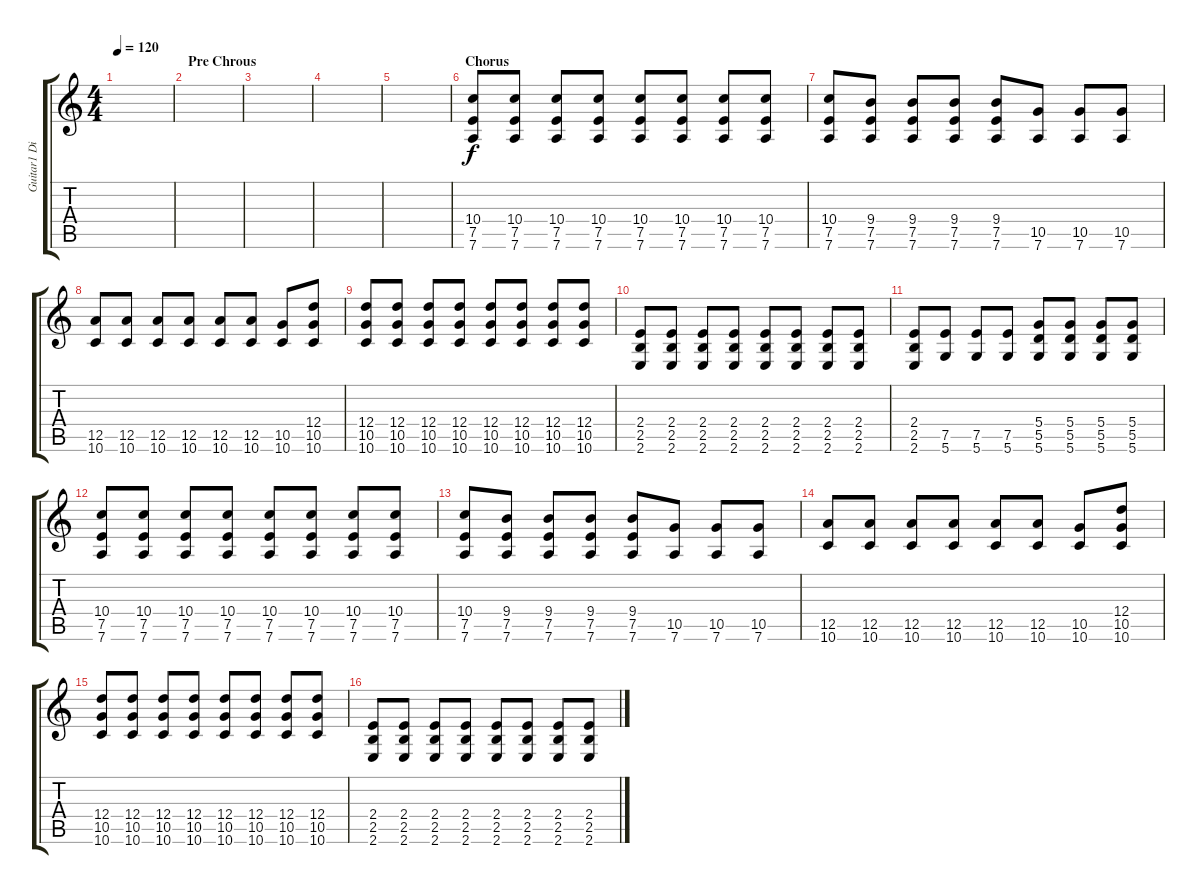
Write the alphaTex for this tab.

\track ("Guitar1 Dist" "Guitar1 Di") {instrument overdrivenguitar}
\staff {score tabs}
\tuning (E4 B3 G3 D3 A2 D2) {hide}
\ts (4 4)
\tempo 120
\clef g2
\ks c
|
\section ("" "Pre Chrous")
|
|
|
|
\section ("" "Chorus")
(10.4 7.5 7.6).8 (10.4 7.5 7.6).8 (10.4 7.5 7.6).8 (10.4 7.5 7.6).8 (10.4 7.5 7.6).8 (10.4 7.5 7.6).8 (10.4 7.5 7.6).8 (10.4 7.5 7.6).8 |
(10.4 7.5 7.6).8 (9.4 7.5 7.6).8 (9.4 7.5 7.6).8 (9.4 7.5 7.6).8 (9.4 7.5 7.6).8 (10.5 7.6).8 (10.5 7.6).8 (10.5 7.6).8 |
(12.5 10.6).8 (12.5 10.6).8 (12.5 10.6).8 (12.5 10.6).8 (12.5 10.6).8 (12.5 10.6).8 (10.5 10.6).8 (12.4 10.5 10.6).8 |
(12.4 10.5 10.6).8 (12.4 10.5 10.6).8 (12.4 10.5 10.6).8 (12.4 10.5 10.6).8 (12.4 10.5 10.6).8 (12.4 10.5 10.6).8 (12.4 10.5 10.6).8 (12.4 10.5 10.6).8 |
(2.4 2.5 2.6).8 (2.4 2.5 2.6).8 (2.4 2.5 2.6).8 (2.4 2.5 2.6).8 (2.4 2.5 2.6).8 (2.4 2.5 2.6).8 (2.4 2.5 2.6).8 (2.4 2.5 2.6).8 |
(2.4 2.5 2.6).8 (7.5 5.6).8 (7.5 5.6).8 (7.5 5.6).8 (5.4 5.5 5.6).8 (5.4 5.5 5.6).8 (5.4 5.5 5.6).8 (5.4 5.5 5.6).8 |
(10.4 7.5 7.6).8 (10.4 7.5 7.6).8 (10.4 7.5 7.6).8 (10.4 7.5 7.6).8 (10.4 7.5 7.6).8 (10.4 7.5 7.6).8 (10.4 7.5 7.6).8 (10.4 7.5 7.6).8 |
(10.4 7.5 7.6).8 (9.4 7.5 7.6).8 (9.4 7.5 7.6).8 (9.4 7.5 7.6).8 (9.4 7.5 7.6).8 (10.5 7.6).8 (10.5 7.6).8 (10.5 7.6).8 |
(12.5 10.6).8 (12.5 10.6).8 (12.5 10.6).8 (12.5 10.6).8 (12.5 10.6).8 (12.5 10.6).8 (10.5 10.6).8 (12.4 10.5 10.6).8 |
(12.4 10.5 10.6).8 (12.4 10.5 10.6).8 (12.4 10.5 10.6).8 (12.4 10.5 10.6).8 (12.4 10.5 10.6).8 (12.4 10.5 10.6).8 (12.4 10.5 10.6).8 (12.4 10.5 10.6).8 |
(2.4 2.5 2.6).8 (2.4 2.5 2.6).8 (2.4 2.5 2.6).8 (2.4 2.5 2.6).8 (2.4 2.5 2.6).8 (2.4 2.5 2.6).8 (2.4 2.5 2.6).8 (2.4 2.5 2.6).8
